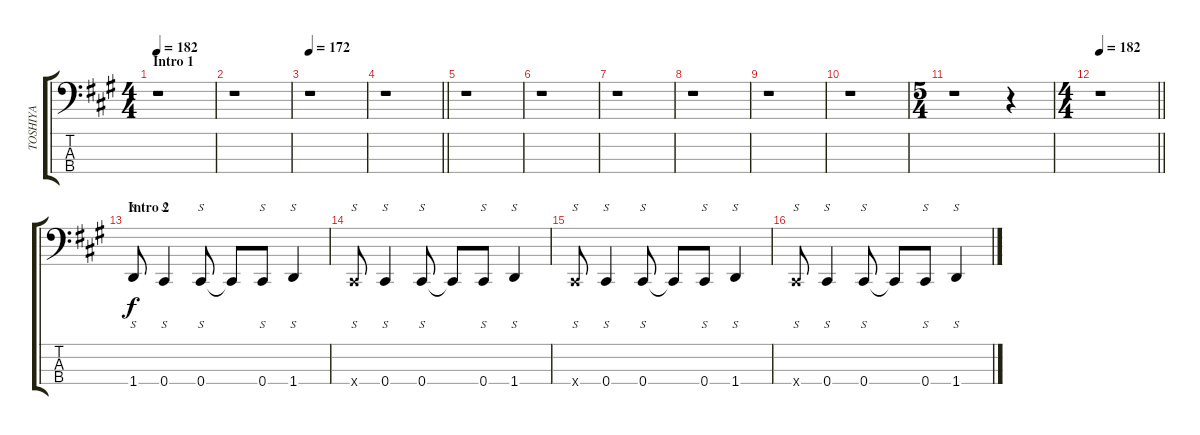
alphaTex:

\track ("TOSHIYA" "TOSHIYA") {instrument slapbass1}
\staff {score tabs}
\tuning (E2 B1 Gb1 Db1) {hide}
\ts (4 4)
\section ("" "Intro 1")
\tempo 182
\tempo 163
\tempo 182
\clef f4
\ks a
r.1{dy f instrument slapbass1} |
r.1 |
\tempo 172
r.1 |
\barLineRight lightlight
r.1 |
r.1 |
r.1 |
r.1 |
r.1 |
r.1 |
r.1 |
\ts (5 4)
r.1 r.4 |
\ts (4 4)
\tempo 182
\barLineRight lightlight
r.1 |
\section ("" "Intro 2")
1.4.8{s} 0.4.4{s} 0.4.8{s} 0.4{t}.8 0.4.8{s} 1.4.4{s} |
0.4{x}.8{s} 0.4.4{s} 0.4.8{s} 0.4{t}.8 0.4.8{s} 1.4.4{s} |
0.4{x}.8{s} 0.4.4{s} 0.4.8{s} 0.4{t}.8 0.4.8{s} 1.4.4{s} |
0.4{x}.8{s} 0.4.4{s} 0.4.8{s} 0.4{t}.8 0.4.8{s} 1.4.4{s}
